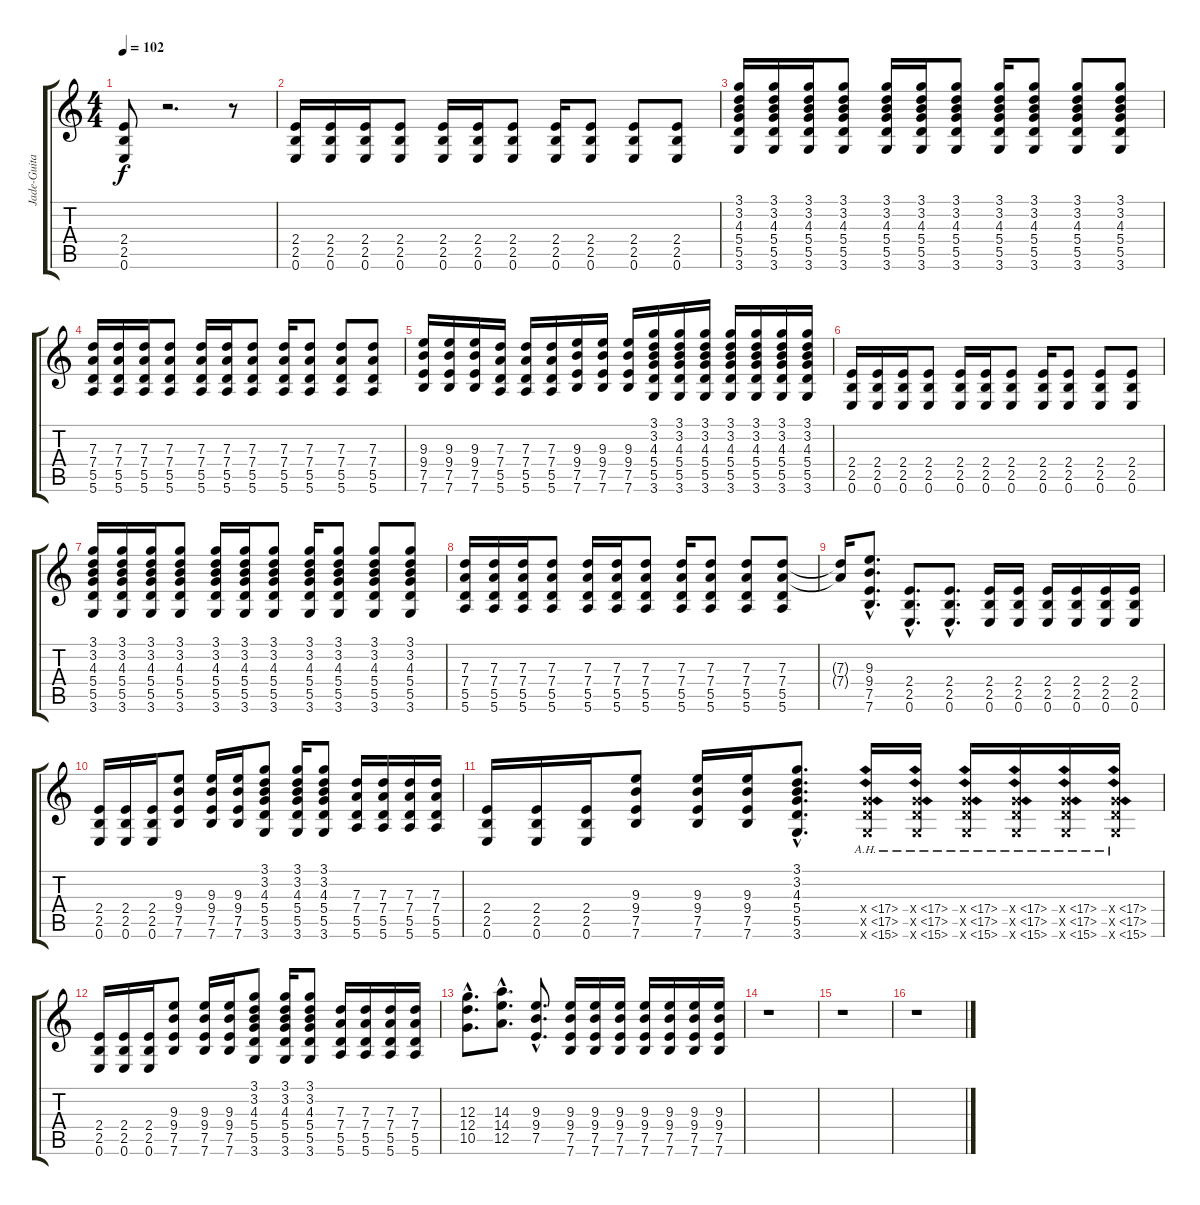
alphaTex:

\track ("Jade-Guitar" "Jade-Guita") {instrument overdrivenguitar}
\staff {score tabs}
\tuning (E4 B3 G3 D3 A2 E2) {hide}
\ts (4 4)
\tempo 102
\clef g2
\ks c
(2.4 2.5 0.6).8{dy f} r.2{d} r.8 |
(2.4 2.5 0.6).16 (2.4 2.5 0.6).16 (2.4 2.5 0.6).16 (2.4 2.5 0.6).8 (2.4 2.5 0.6).16 (2.4 2.5 0.6).16 (2.4 2.5 0.6).8 (2.4 2.5 0.6).16 (2.4 2.5 0.6).8 (2.4 2.5 0.6).8 (2.4 2.5 0.6).8 |
(3.1 3.2 4.3 5.4 5.5 3.6).16 (3.1 3.2 4.3 5.4 5.5 3.6).16 (3.1 3.2 4.3 5.4 5.5 3.6).16 (3.1 3.2 4.3 5.4 5.5 3.6).8 (3.1 3.2 4.3 5.4 5.5 3.6).16 (3.1 3.2 4.3 5.4 5.5 3.6).16 (3.1 3.2 4.3 5.4 5.5 3.6).8 (3.1 3.2 4.3 5.4 5.5 3.6).16 (3.1 3.2 4.3 5.4 5.5 3.6).8 (3.1 3.2 4.3 5.4 5.5 3.6).8 (3.1 3.2 4.3 5.4 5.5 3.6).8 |
(7.3 7.4 5.5 5.6).16 (7.3 7.4 5.5 5.6).16 (7.3 7.4 5.5 5.6).16 (7.3 7.4 5.5 5.6).8 (7.3 7.4 5.5 5.6).16 (7.3 7.4 5.5 5.6).16 (7.3 7.4 5.5 5.6).8 (7.3 7.4 5.5 5.6).16 (7.3 7.4 5.5 5.6).8 (7.3 7.4 5.5 5.6).8 (7.3 7.4 5.5 5.6).8 |
(9.3 9.4 7.5 7.6).16 (9.3 9.4 7.5 7.6).16 (9.3 9.4 7.5 7.6).16 (7.3 7.4 5.5 5.6).16 (7.3 7.4 5.5 5.6).16 (7.3 7.4 5.5 5.6).16 (9.3 9.4 7.5 7.6).16 (9.3 9.4 7.5 7.6).16 (9.3 9.4 7.5 7.6).16 (3.1 3.2 4.3 5.4 5.5 3.6).16 (3.1 3.2 4.3 5.4 5.5 3.6).16 (3.1 3.2 4.3 5.4 5.5 3.6).16 (3.1 3.2 4.3 5.4 5.5 3.6).16 (3.1 3.2 4.3 5.4 5.5 3.6).16 (3.1 3.2 4.3 5.4 5.5 3.6).16 (3.1 3.2 4.3 5.4 5.5 3.6).16 |
(2.4 2.5 0.6).16 (2.4 2.5 0.6).16 (2.4 2.5 0.6).16 (2.4 2.5 0.6).8 (2.4 2.5 0.6).16 (2.4 2.5 0.6).16 (2.4 2.5 0.6).8 (2.4 2.5 0.6).16 (2.4 2.5 0.6).8 (2.4 2.5 0.6).8 (2.4 2.5 0.6).8 |
(3.1 3.2 4.3 5.4 5.5 3.6).16 (3.1 3.2 4.3 5.4 5.5 3.6).16 (3.1 3.2 4.3 5.4 5.5 3.6).16 (3.1 3.2 4.3 5.4 5.5 3.6).8 (3.1 3.2 4.3 5.4 5.5 3.6).16 (3.1 3.2 4.3 5.4 5.5 3.6).16 (3.1 3.2 4.3 5.4 5.5 3.6).8 (3.1 3.2 4.3 5.4 5.5 3.6).16 (3.1 3.2 4.3 5.4 5.5 3.6).8 (3.1 3.2 4.3 5.4 5.5 3.6).8 (3.1 3.2 4.3 5.4 5.5 3.6).8 |
(7.3 7.4 5.5 5.6).16 (7.3 7.4 5.5 5.6).16 (7.3 7.4 5.5 5.6).16 (7.3 7.4 5.5 5.6).8 (7.3 7.4 5.5 5.6).16 (7.3 7.4 5.5 5.6).16 (7.3 7.4 5.5 5.6).8 (7.3 7.4 5.5 5.6).16 (7.3 7.4 5.5 5.6).8 (7.3 7.4 5.5 5.6).8 (7.3 7.4 5.5 5.6).8 |
(7.3{t} 7.4{t}).16 (9.3{hac} 9.4{hac} 7.5{hac} 7.6{hac}).8{d} (2.4{hac} 2.5{hac} 0.6{hac}).8{d} (2.4{hac} 2.5{hac} 0.6{hac}).8{d} (2.4 2.5 0.6).16 (2.4 2.5 0.6).16 (2.4 2.5 0.6).16 (2.4 2.5 0.6).16 (2.4 2.5 0.6).16 (2.4 2.5 0.6).16 |
(2.4 2.5 0.6).16 (2.4 2.5 0.6).16 (2.4 2.5 0.6).16 (9.3 9.4 7.5 7.6).8 (9.3 9.4 7.5 7.6).16 (9.3 9.4 7.5 7.6).16 (3.1 3.2 4.3 5.4 5.5 3.6).8 (3.1 3.2 4.3 5.4 5.5 3.6).16 (3.1 3.2 4.3 5.4 5.5 3.6).8 (7.3 7.4 5.5 5.6).16 (7.3 7.4 5.5 5.6).16 (7.3 7.4 5.5 5.6).16 (7.3 7.4 5.5 5.6).16 |
(2.4 2.5 0.6).16 (2.4 2.5 0.6).16 (2.4 2.5 0.6).16 (9.3 9.4 7.5 7.6).8 (9.3 9.4 7.5 7.6).16 (9.3 9.4 7.5 7.6).16 (3.1{hac} 3.2{hac} 4.3{hac} 5.4{hac} 5.5{hac} 3.6{hac}).8{d} (5.4{ah 12 x} 5.5{ah 12 x} 3.6{ah 12 x}).16 (5.4{ah 12 x} 5.5{ah 12 x} 3.6{ah 12 x}).16 (5.4{ah 12 x} 5.5{ah 12 x} 3.6{ah 12 x}).16 (5.4{ah 12 x} 5.5{ah 12 x} 3.6{ah 12 x}).16 (5.4{ah 12 x} 5.5{ah 12 x} 3.6{ah 12 x}).16 (5.4{ah 12 x} 5.5{ah 12 x} 3.6{ah 12 x}).16 |
(2.4 2.5 0.6).16 (2.4 2.5 0.6).16 (2.4 2.5 0.6).16 (9.3 9.4 7.5 7.6).8 (9.3 9.4 7.5 7.6).16 (9.3 9.4 7.5 7.6).16 (3.1 3.2 4.3 5.4 5.5 3.6).8 (3.1 3.2 4.3 5.4 5.5 3.6).16 (3.1 3.2 4.3 5.4 5.5 3.6).8 (7.3 7.4 5.5 5.6).16 (7.3 7.4 5.5 5.6).16 (7.3 7.4 5.5 5.6).16 (7.3 7.4 5.5 5.6).16 |
(12.3{hac} 12.4{hac} 10.5{hac}).8{d} (14.3{hac} 14.4{hac} 12.5{hac}).8{d} (9.3{hac} 9.4{hac} 7.5{hac}).8{d} (9.3 9.4 7.5 7.6).16 (9.3 9.4 7.5 7.6).16 (9.3 9.4 7.5 7.6).16 (9.3 9.4 7.5 7.6).16 (9.3 9.4 7.5 7.6).16 (9.3 9.4 7.5 7.6).16 (9.3 9.4 7.5 7.6).16 |
r.1 |
r.1 |
r.1
